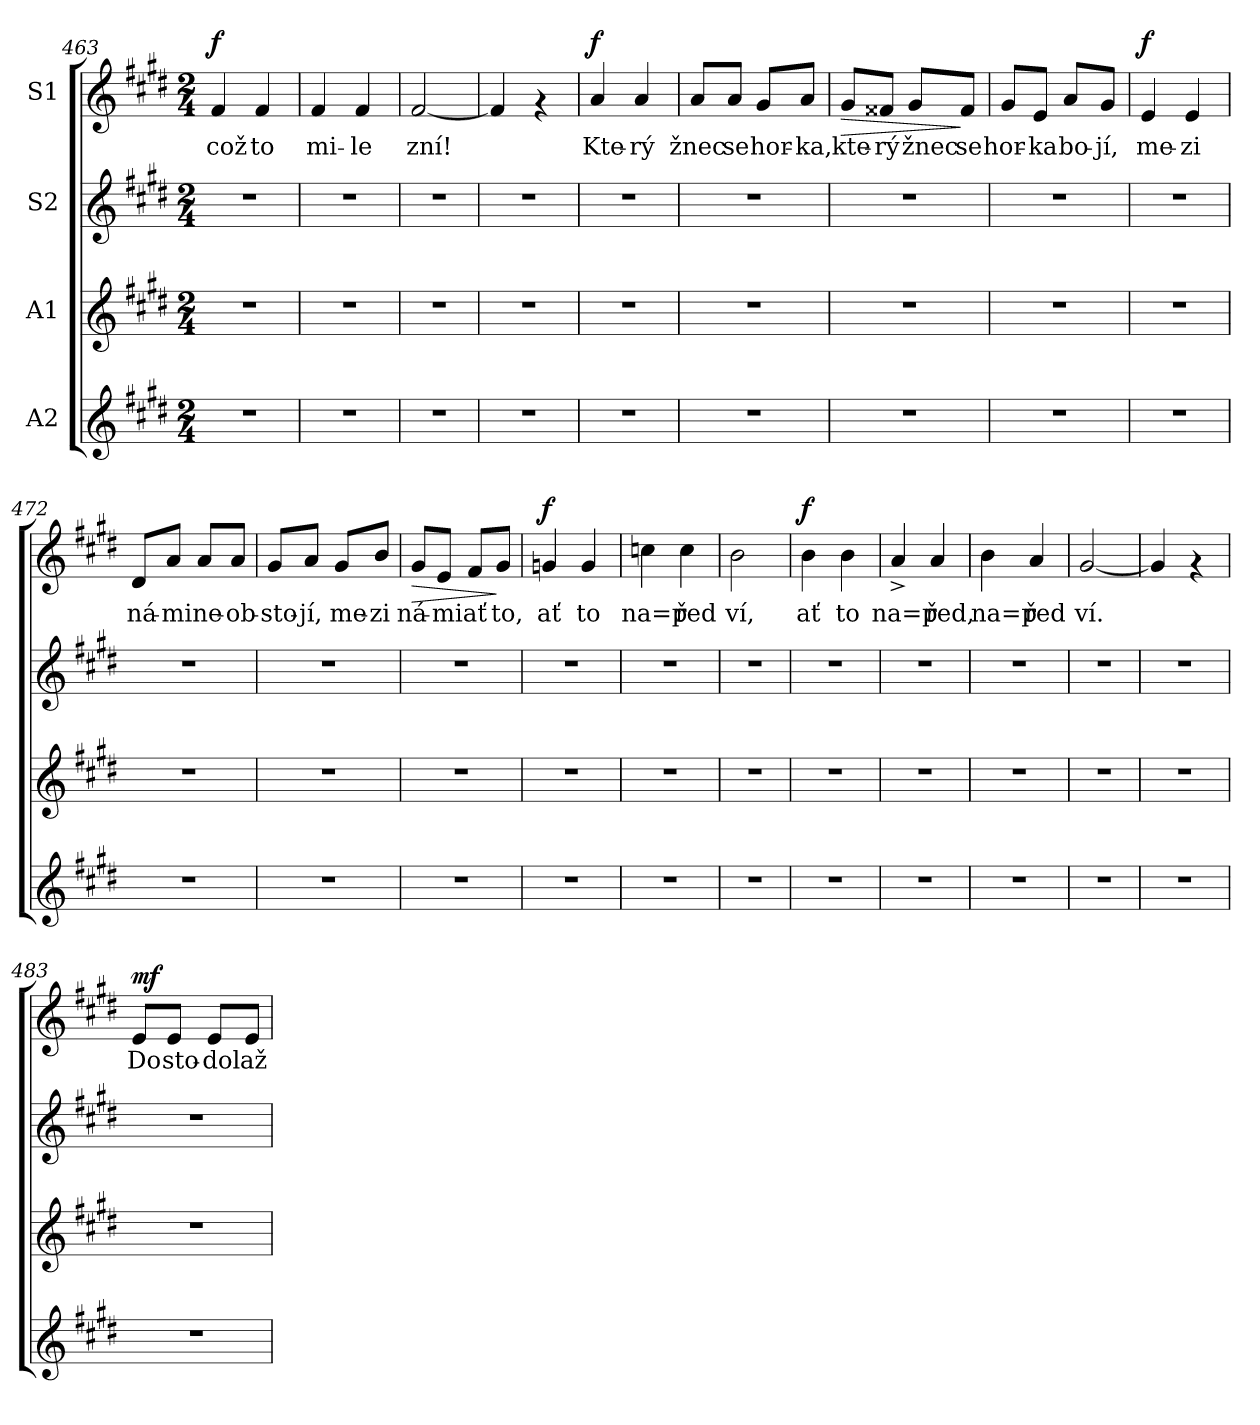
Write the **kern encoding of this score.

**kern	**kern	**kern	**kern	**text	**dynam
*part4	*part3	*part2	*part1	*part1	*part1
*staff4	*staff3	*staff2	*staff1	*staff1	*staff1
*I"A2	*I"A1	*I"S2	*I"S1	*	*
*clefG2	*clefG2	*clefG2	*clefG2	*	*
*k[f#c#g#d#]	*k[f#c#g#d#]	*k[f#c#g#d#]	*k[f#c#g#d#]	*	*
*E:	*E:	*E:	*E:	*	*
*M2/4	*M2/4	*M2/4	*M2/4	*	*
=463	=463	=463	=463	=463	=463
!	!	!	!	!LO:LY:b:cj	!LO:DY:a
2r	2r	2r	4f#/	což	f
!	!	!	!	!LO:LY:b:cj	!
.	.	.	4f#/	to	.
=464	=464	=464	=464	=464	=464
!	!	!	!	!LO:LY:b:cj	!
2r	2r	2r	4f#/	mi-	.
!	!	!	!	!LO:LY:b:cj	!
.	.	.	4f#/	-le	.
=465	=465	=465	=465	=465	=465
!	!	!	!	!LO:LY:b:cj	!
2r	2r	2r	[<2f#/	zní!	.
=466	=466	=466	=466	=466	=466
!	!	!	!	!LO:LY:b:cj	!
2r	2r	2r	4f#/]	.	.
.	.	.	4rf	.	.
=467	=467	=467	=467	=467	=467
!	!	!	!	!LO:LY:b:cj	!LO:DY:a
2r	2r	2r	4a/	Kte-	f
!	!	!	!	!LO:LY:b:cj	!
.	.	.	4a/	-rý	.
!!LO:PB:g=z
=468	=468	=468	=468	=468	=468
!	!	!	!	!LO:LY:b:cj	!
2r	2r	2r	8a/L	žnec	.
!	!	!	!	!LO:LY:b:cj	!
.	.	.	8a/J	se	.
!	!	!	!	!LO:LY:b:cj	!
.	.	.	8g#/L	hor-	.
!	!	!	!	!LO:LY:b:cj	!
.	.	.	8a/J	-ka,	.
=469	=469	=469	=469	=469	=469
!	!	!	!	!LO:LY:b:cj	!LO:HP:b
2r	2r	2r	8g#/L	kte-	>
!	!	!	!	!LO:LY:b:cj	!
.	.	.	8f##X/J	-rý	.
!	!	!	!	!LO:LY:b:cj	!
.	.	.	8g#/L	žnec	.
!	!	!	!	!LO:LY:b:cj	!
.	.	.	8f##/J	se	]
=470	=470	=470	=470	=470	=470
!	!	!	!	!LO:LY:b:cj	!
2r	2r	2r	8g#/L	hor-	.
!	!	!	!	!LO:LY:b:cj	!
.	.	.	8e/J	-ka	.
!	!	!	!	!LO:LY:b:cj	!
.	.	.	8a/L	bo-	.
!	!	!	!	!LO:LY:b:cj	!
.	.	.	8g#/J	-jí,	.
=471	=471	=471	=471	=471	=471
!	!	!	!	!LO:LY:b:cj	!LO:DY:a
2r	2r	2r	4e/	me-	f
!	!	!	!	!LO:LY:b:cj	!
.	.	.	4e/	-zi	.
=472	=472	=472	=472	=472	=472
!	!	!	!	!LO:LY:b:cj	!
2r	2r	2r	8d#/L	ná-	.
!	!	!	!	!LO:LY:b:cj	!
.	.	.	8a/J	-mi	.
!	!	!	!	!LO:LY:b:cj	!
.	.	.	8a/L	ne-	.
!	!	!	!	!LO:LY:b:cj	!
.	.	.	8a/J	-ob-	.
=473	=473	=473	=473	=473	=473
!	!	!	!	!LO:LY:b:cj	!
2r	2r	2r	8g#/L	-sto-	.
!	!	!	!	!LO:LY:b:cj	!
.	.	.	8a/J	-jí,	.
!	!	!	!	!LO:LY:b:cj	!
.	.	.	8g#/L	me-	.
!	!	!	!	!LO:LY:b:cj	!
.	.	.	8b/J	-zi	.
!!LO:LB:g=z
=474	=474	=474	=474	=474	=474
!	!	!	!	!LO:LY:b:cj	!LO:HP:b
2r	2r	2r	8g#/L	ná-	>
!	!	!	!	!LO:LY:b:cj	!
.	.	.	8e/J	-mi	.
!	!	!	!	!LO:LY:b:cj	!
.	.	.	8f#/L	ať	.
!	!	!	!	!LO:LY:b:cj	!
.	.	.	8g#/J	to,	]
=475	=475	=475	=475	=475	=475
!	!	!	!	!LO:LY:b:cj	!LO:DY:a
2r	2r	2r	4gn/	ať	f
!	!	!	!	!LO:LY:b:cj	!
.	.	.	4g/	to	.
=476	=476	=476	=476	=476	=476
!	!	!	!	!LO:LY:b:cj	!
2r	2r	2r	4ccn\	na=p	.
!	!	!	!	!LO:LY:b:cj	!
.	.	.	4cc\	řed	.
=477	=477	=477	=477	=477	=477
!	!	!	!	!LO:LY:b:cj	!
2r	2r	2r	2b\	ví,	.
=478	=478	=478	=478	=478	=478
!	!	!	!	!LO:LY:b:cj	!LO:DY:a
2r	2r	2r	4b\	ať	f
!	!	!	!	!LO:LY:b:cj	!
.	.	.	4b\	to	.
=479	=479	=479	=479	=479	=479
!	!	!	!	!LO:LY:b:cj	!
2r	2r	2r	4a^>/	na=p	.
!	!	!	!	!LO:LY:b:cj	!
.	.	.	4a/	řed,	.
=480	=480	=480	=480	=480	=480
!	!	!	!	!LO:LY:b:cj	!
2r	2r	2r	4b\	na=p	.
!	!	!	!	!LO:LY:b:cj	!
.	.	.	4a/	řed	.
=481	=481	=481	=481	=481	=481
!	!	!	!	!LO:LY:b:cj	!
2r	2r	2r	[<2g#/	ví.	.
=482	=482	=482	=482	=482	=482
!	!	!	!	!LO:LY:b:cj	!
2r	2r	2r	4g#/]	.	.
.	.	.	4rf	.	.
!!LO:LB:g=z
=483	=483	=483	=483	=483	=483
!	!	!	!	!LO:LY:b:cj	!LO:DY:a
2r	2r	2r	8e/L	Do	mf
!	!	!	!	!LO:LY:b:cj	!
.	.	.	8e/J	sto-	.
!	!	!	!	!LO:LY:b:cj	!
.	.	.	8e/L	-dol	.
!	!	!	!	!LO:LY:b:cj	!
.	.	.	8e/J	až	.
=	=	=	=	=	=
*-	*-	*-	*-	*-	*-
